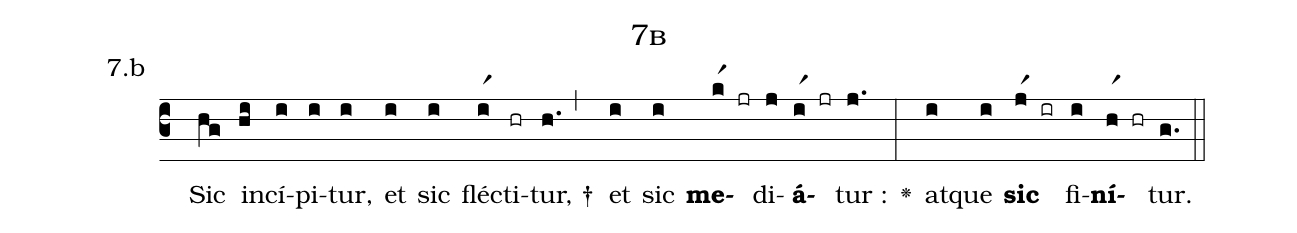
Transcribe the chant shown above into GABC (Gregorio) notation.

name: 7b;
annotation: 7.b;
%%
(c3) ~() Sic(hg) in(hi)cí(i)pi(i)tur,(i) et(i) sic(i) fléc(ir1)ti(hr)tur, †(h.,) et(i) sic(i) <b>me</b>(kr1 jr)di(j)<b>á</b>(ir1 jr)tur :(j.) <v>\greheightstar</v>(:) at(i)que(i) <b>sic</b>(jr1 ir) fi(i)<b>ní</b>(hr1 hr)tur.(g.) (::)


%E(i) u(i) o(j) u(i) a(h) e.(g.) (::)
